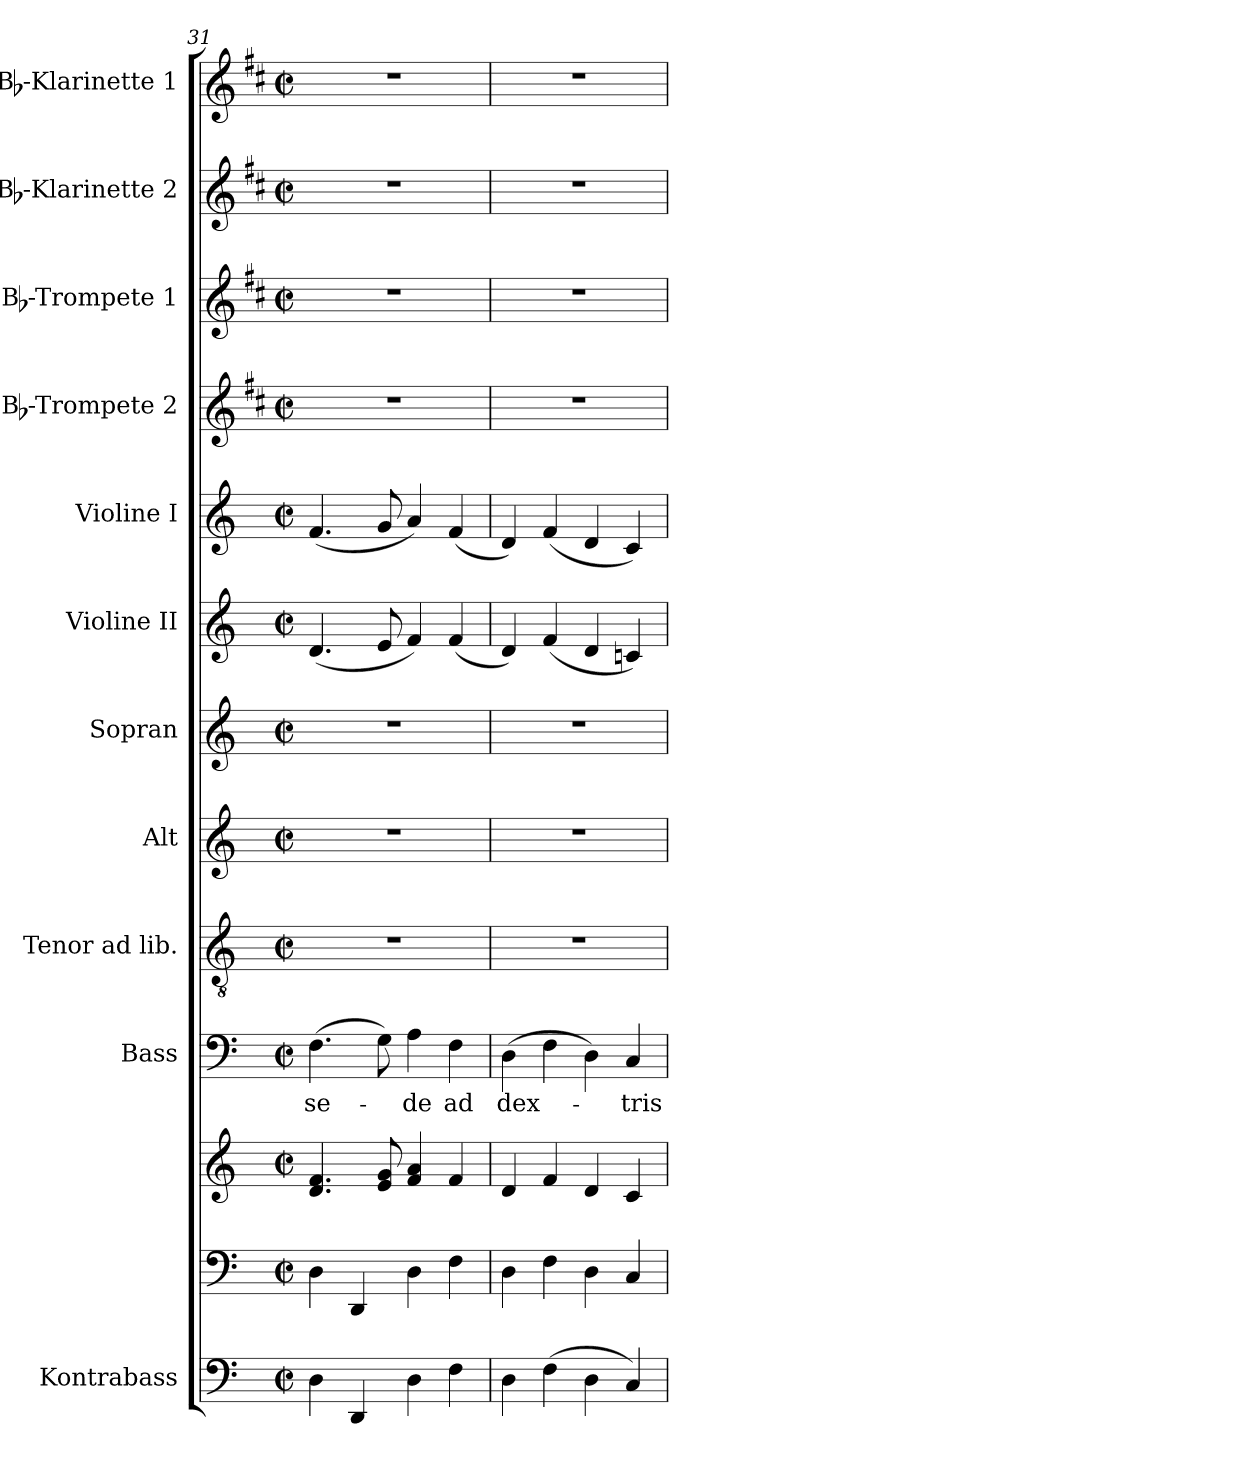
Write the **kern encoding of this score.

**kern	**kern	**kern	**kern	**text	**kern	**kern	**kern	**kern	**kern	**kern	**kern	**kern	**kern
*part12	*part11	*part11	*part10	*part10	*part9	*part8	*part7	*part6	*part5	*part4	*part3	*part2	*part1
*staff13	*staff12	*staff11	*staff10	*staff10	*staff9	*staff8	*staff7	*staff6	*staff5	*staff4	*staff3	*staff2	*staff1
*I"Kontrabass	*	*	*I"Bass	*	*I"Tenor ad lib.	*I"Alt	*I"Sopran	*I"Violine II	*I"Violine I	*I"Bb-Trompete 2	*I"Bb-Trompete 1	*I"Bb-Klarinette 2	*I"Bb-Klarinette 1
*I'Kb.	*	*	*I'B.	*	*I'T.	*I'A.	*I'S.	*I'Vl. II	*I'Vl. I	*I'Bb Trp. 2	*I'Bb Trp. 1	*I'Bb Kl. 2	*I'Bb Kl. 1
*clefF4	*clefF4	*clefG2	*clefF4	*	*clefGv2	*clefG2	*clefG2	*clefG2	*clefG2	*clefG2	*clefG2	*clefG2	*clefG2
*ITrd7c12	*	*	*	*	*	*	*	*	*	*ITrd1c2	*ITrd1c2	*ITrd1c2	*ITrd1c2
*k[]	*k[]	*k[]	*k[]	*	*k[]	*k[]	*k[]	*k[]	*k[]	*k[]	*k[]	*k[]	*k[]
*C:	*C:	*C:	*C:	*	*C:	*C:	*C:	*C:	*C:	*C:	*C:	*C:	*C:
*M2/2	*M2/2	*M2/2	*M2/2	*	*M2/2	*M2/2	*M2/2	*M2/2	*M2/2	*M2/2	*M2/2	*M2/2	*M2/2
*met(c|)	*met(c|)	*met(c|)	*met(c|)	*	*met(c|)	*met(c|)	*met(c|)	*met(c|)	*met(c|)	*met(c|)	*met(c|)	*met(c|)	*met(c|)
=31	=31	=31	=31	=31	=31	=31	=31	=31	=31	=31	=31	=31	=31
!	!	!	!	!LO:LY:b	!	!	!	!	!	!	!	!	!
4DD\	4D\	4.d/ 4.f/	(>4.F\	se-	1r	1r	1r	(<4.d/	(<4.f/	1r	1r	1r	1r
4DDD/	4DD/	.	.	.	.	.	.	.	.	.	.	.	.
.	.	8e/ 8g/	8G\)	.	.	.	.	8e/	8g/	.	.	.	.
!	!	!	!	!LO:LY:b	!	!	!	!	!	!	!	!	!
4DD\	4D\	4f/ 4a/	4A\	-de	.	.	.	4f/)	4a/)	.	.	.	.
!	!	!	!	!LO:LY:b	!	!	!	!	!	!	!	!	!
4FF\	4F\	4f/	4F\	ad	.	.	.	(<4f/	(<4f/	.	.	.	.
=32	=32	=32	=32	=32	=32	=32	=32	=32	=32	=32	=32	=32	=32
!	!	!	!	!LO:LY:b	!	!	!	!	!	!	!	!	!
4DD\	4D\	4d/	(>4D\	dex-	1r	1r	1r	4d/)	4d/)	1r	1r	1r	1r
(<4FF\	4F\	4f/	4F\	.	.	.	.	(<4f/	(<4f/	.	.	.	.
4DD\	4D\	4d/	4D\)	.	.	.	.	4d/	4d/	.	.	.	.
!	!	!	!	!LO:LY:b	!	!	!	!	!	!	!	!	!
4CC/)	4C/	4c/	4C/	-tris	.	.	.	4cn/)	4c/)	.	.	.	.
=	=	=	=	=	=	=	=	=	=	=	=	=	=
*-	*-	*-	*-	*-	*-	*-	*-	*-	*-	*-	*-	*-	*-
